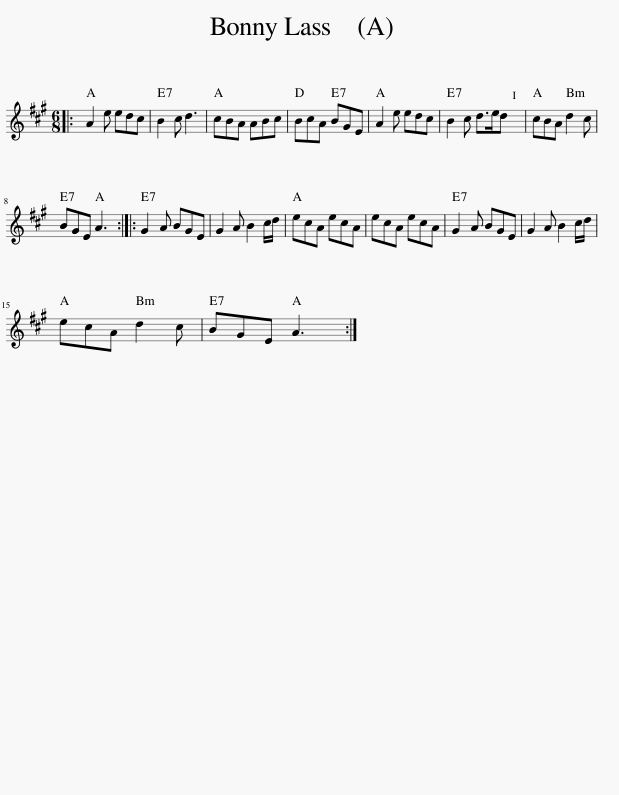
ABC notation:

X:1
L:1/8
M:6/8
I:linebreak $
K:A
V:1 treble
V:1
|: A2 e edc | B2 c d3 | cBA ABc | BcA BGE | A2 e edc | %5
 B2 c d>ed | cBA d2 c |$ BGE A3 :: G2 A BGE | G2 A B2 c/d/ | %10
 ecA ecA | ecA ecA | G2 A BGE | G2 A B2 c/d/ |$ ecA d2 c | %15
 BGE A3 :| %16
